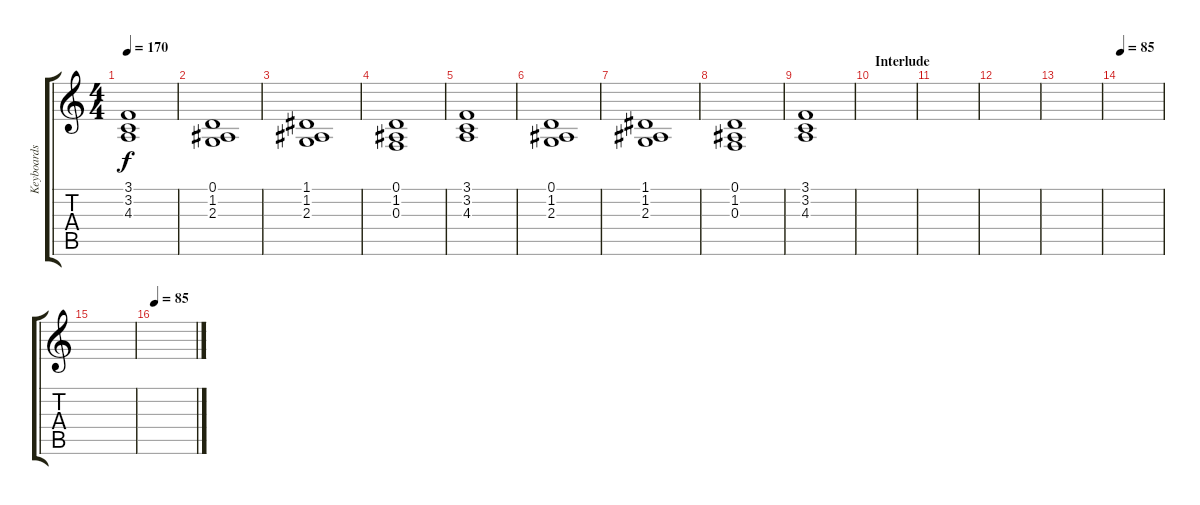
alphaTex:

\track ("Keyboards" "Keyboards") {instrument choiraahs}
\staff {score tabs}
\tuning (D4 A3 F3 C3 G2 D2) {hide}
\ts (4 4)
\tempo 170
\clef g2
\ks c
(3.1 3.2 4.3).1{dy f} |
(0.1 1.2 2.3).1 |
(1.1 1.2 2.3).1 |
(0.1 1.2 0.3).1 |
(3.1 3.2 4.3).1 |
(0.1 1.2 2.3).1 |
(1.1 1.2 2.3).1 |
(0.1 1.2 0.3).1 |
(3.1 3.2 4.3).1 |
\section ("" "Interlude")
|
|
|
|
\tempo 85
|
|
\tempo 85
